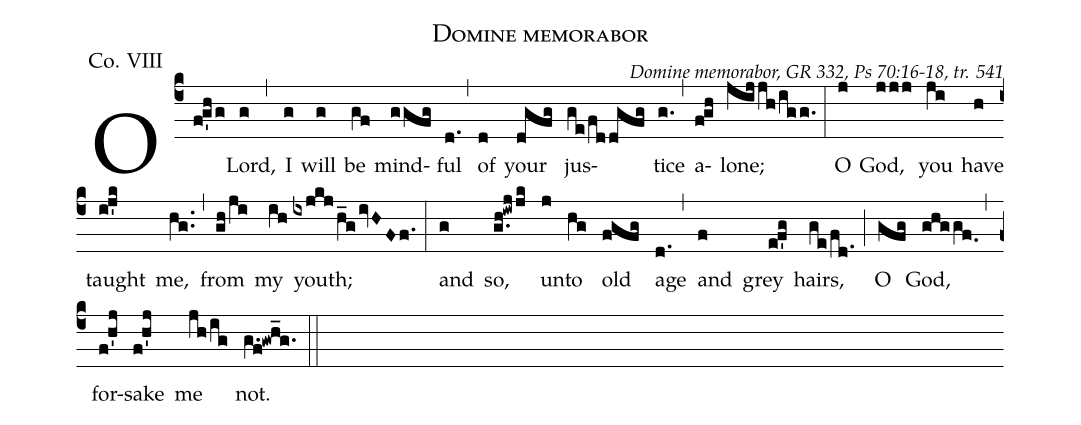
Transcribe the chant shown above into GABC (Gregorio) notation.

name: Domine memorabor;
office-part: Communio;
mode: 8;
annotation: Co. VIII;
commentary: Domine memorabor, GR 332, Ps 70:16-18, tr. 541;
%%
(c4)O(fg'hg) Lord,(g) (,) I(g) will(g) be(gf) mind(ggfg)ful(d.) (,) of(d) your(dgfg) jus(ge/fddgfg)tice(g.) (,)
a(fgh)lone;(jijjh/igg.) (:)
O(j) God,(jjj) you(ji) have(h) taught(ij'k) me,(hg..) (,) from(gh/ji) my(ih) youth;(ixjkjh_givHFf.) (:)
and(g) so,(g.h!iwjjk) un(j)to(hg) old(fgfg) age(d.) (,) and(f) grey(ef'g) hairs,(ge/fd.) (;)
O(gfg) God,(ghggf.0) (,) for(f!h'j)sake(f!h'j) me(jh/ig) not.(g.f!gwh_g.) (::)
